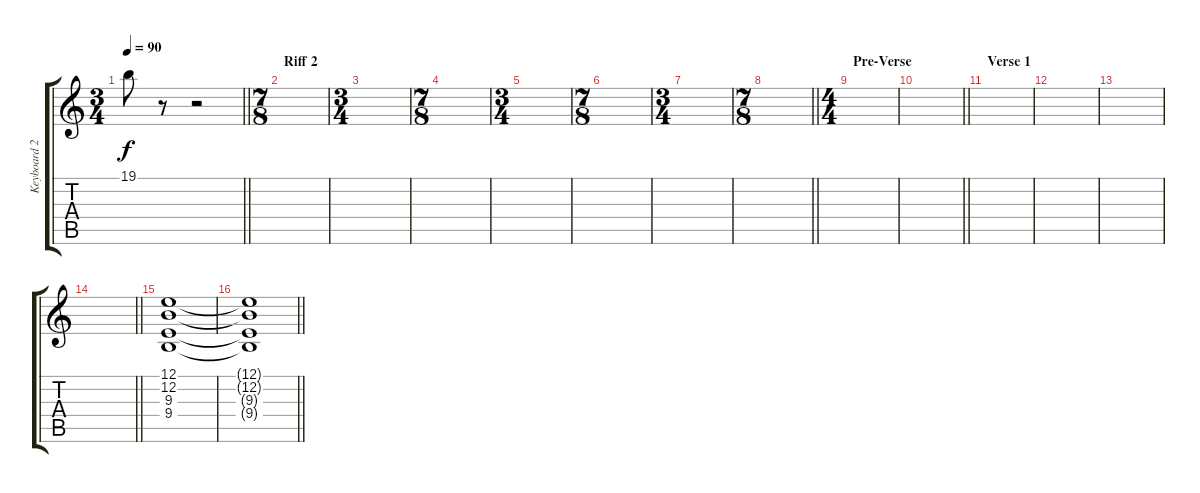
\track ("Keyboard 2" "Keyboard 2") {instrument stringensemble1}
\staff {score tabs}
\tuning (E4 B3 G3 D3 A2 E2) {hide}
\ts (3 4)
\tempo 90
\clef g2
\barLineRight lightlight
\ks c
19.1.8{dy f} r.8 r.2 |
\ts (7 8)
\section ("" "Riff 2")
|
\ts (3 4)
|
\ts (7 8)
|
\ts (3 4)
|
\ts (7 8)
|
\ts (3 4)
|
\ts (7 8)
\barLineRight lightlight
|
\ts (4 4)
\section ("" "Pre-Verse")
|
\barLineRight lightlight
|
\section ("" "Verse 1")
|
|
|
\barLineRight lightlight
|
(12.1 12.2 9.3 9.4).1{volume 5} |
\barLineRight lightlight
(12.1{t} 12.2{t} 9.3{t} 9.4{t}).1
